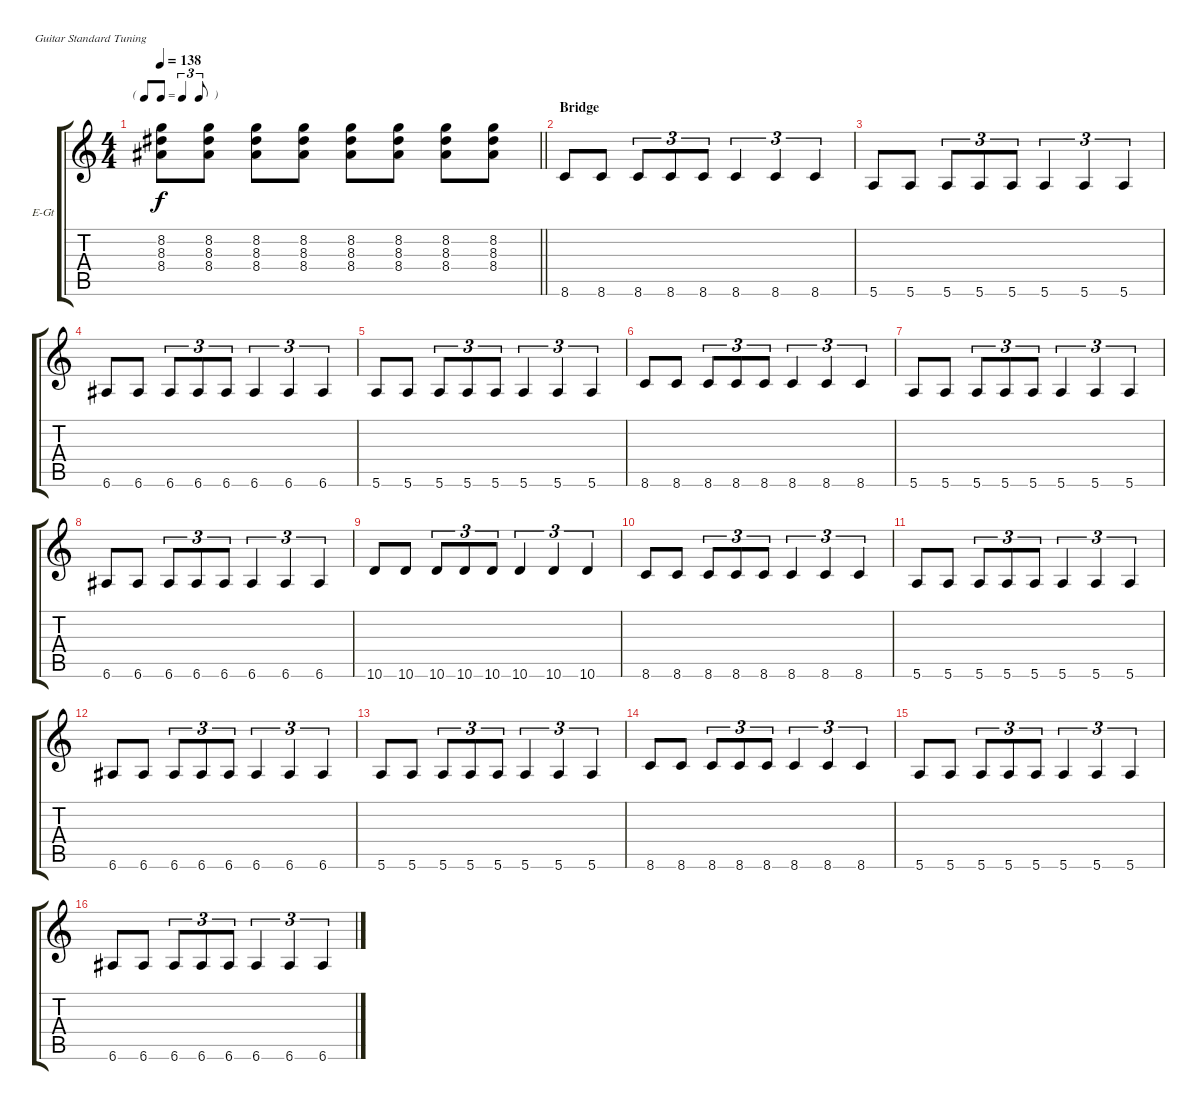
\bracketExtendMode groupsimilarinstruments
\firstSystemTrackNameOrientation horizontal
\otherSystemsTrackNameOrientation horizontal
\track ("Albert" "E-Gt") {instrument overdrivenguitar}
\staff {score tabs}
\tuning (E4 B3 G3 D3 A2 E2)
\ts (4 4)
\tf triplet8th
\tempo 138
\clef g2
\barLineRight lightlight
\ks c
(8.2 8.3 8.4).8{dy f} (8.2 8.3 8.4).8 (8.2 8.3 8.4).8 (8.2 8.3 8.4).8 (8.2 8.3 8.4).8 (8.2 8.3 8.4).8 (8.2 8.3 8.4).8 (8.2 8.3 8.4).8 |
\section ("" "Bridge")
8.6.8 8.6.8 8.6.8{tu (3 2)} 8.6.8{tu (3 2)} 8.6.8{tu (3 2)} 8.6.4{tu (3 2)} 8.6.4{tu (3 2)} 8.6.4{tu (3 2)} |
5.6.8 5.6.8 5.6.8{tu (3 2)} 5.6.8{tu (3 2)} 5.6.8{tu (3 2)} 5.6.4{tu (3 2)} 5.6.4{tu (3 2)} 5.6.4{tu (3 2)} |
6.6.8 6.6.8 6.6.8{tu (3 2)} 6.6.8{tu (3 2)} 6.6.8{tu (3 2)} 6.6.4{tu (3 2)} 6.6.4{tu (3 2)} 6.6.4{tu (3 2)} |
5.6.8 5.6.8 5.6.8{tu (3 2)} 5.6.8{tu (3 2)} 5.6.8{tu (3 2)} 5.6.4{tu (3 2)} 5.6.4{tu (3 2)} 5.6.4{tu (3 2)} |
8.6.8 8.6.8 8.6.8{tu (3 2)} 8.6.8{tu (3 2)} 8.6.8{tu (3 2)} 8.6.4{tu (3 2)} 8.6.4{tu (3 2)} 8.6.4{tu (3 2)} |
5.6.8 5.6.8 5.6.8{tu (3 2)} 5.6.8{tu (3 2)} 5.6.8{tu (3 2)} 5.6.4{tu (3 2)} 5.6.4{tu (3 2)} 5.6.4{tu (3 2)} |
6.6.8 6.6.8 6.6.8{tu (3 2)} 6.6.8{tu (3 2)} 6.6.8{tu (3 2)} 6.6.4{tu (3 2)} 6.6.4{tu (3 2)} 6.6.4{tu (3 2)} |
10.6.8 10.6.8 10.6.8{tu (3 2)} 10.6.8{tu (3 2)} 10.6.8{tu (3 2)} 10.6.4{tu (3 2)} 10.6.4{tu (3 2)} 10.6.4{tu (3 2)} |
8.6.8 8.6.8 8.6.8{tu (3 2)} 8.6.8{tu (3 2)} 8.6.8{tu (3 2)} 8.6.4{tu (3 2)} 8.6.4{tu (3 2)} 8.6.4{tu (3 2)} |
5.6.8 5.6.8 5.6.8{tu (3 2)} 5.6.8{tu (3 2)} 5.6.8{tu (3 2)} 5.6.4{tu (3 2)} 5.6.4{tu (3 2)} 5.6.4{tu (3 2)} |
6.6.8 6.6.8 6.6.8{tu (3 2)} 6.6.8{tu (3 2)} 6.6.8{tu (3 2)} 6.6.4{tu (3 2)} 6.6.4{tu (3 2)} 6.6.4{tu (3 2)} |
5.6.8 5.6.8 5.6.8{tu (3 2)} 5.6.8{tu (3 2)} 5.6.8{tu (3 2)} 5.6.4{tu (3 2)} 5.6.4{tu (3 2)} 5.6.4{tu (3 2)} |
8.6.8 8.6.8 8.6.8{tu (3 2)} 8.6.8{tu (3 2)} 8.6.8{tu (3 2)} 8.6.4{tu (3 2)} 8.6.4{tu (3 2)} 8.6.4{tu (3 2)} |
5.6.8 5.6.8 5.6.8{tu (3 2)} 5.6.8{tu (3 2)} 5.6.8{tu (3 2)} 5.6.4{tu (3 2)} 5.6.4{tu (3 2)} 5.6.4{tu (3 2)} |
6.6.8 6.6.8 6.6.8{tu (3 2)} 6.6.8{tu (3 2)} 6.6.8{tu (3 2)} 6.6.4{tu (3 2)} 6.6.4{tu (3 2)} 6.6.4{tu (3 2)}
